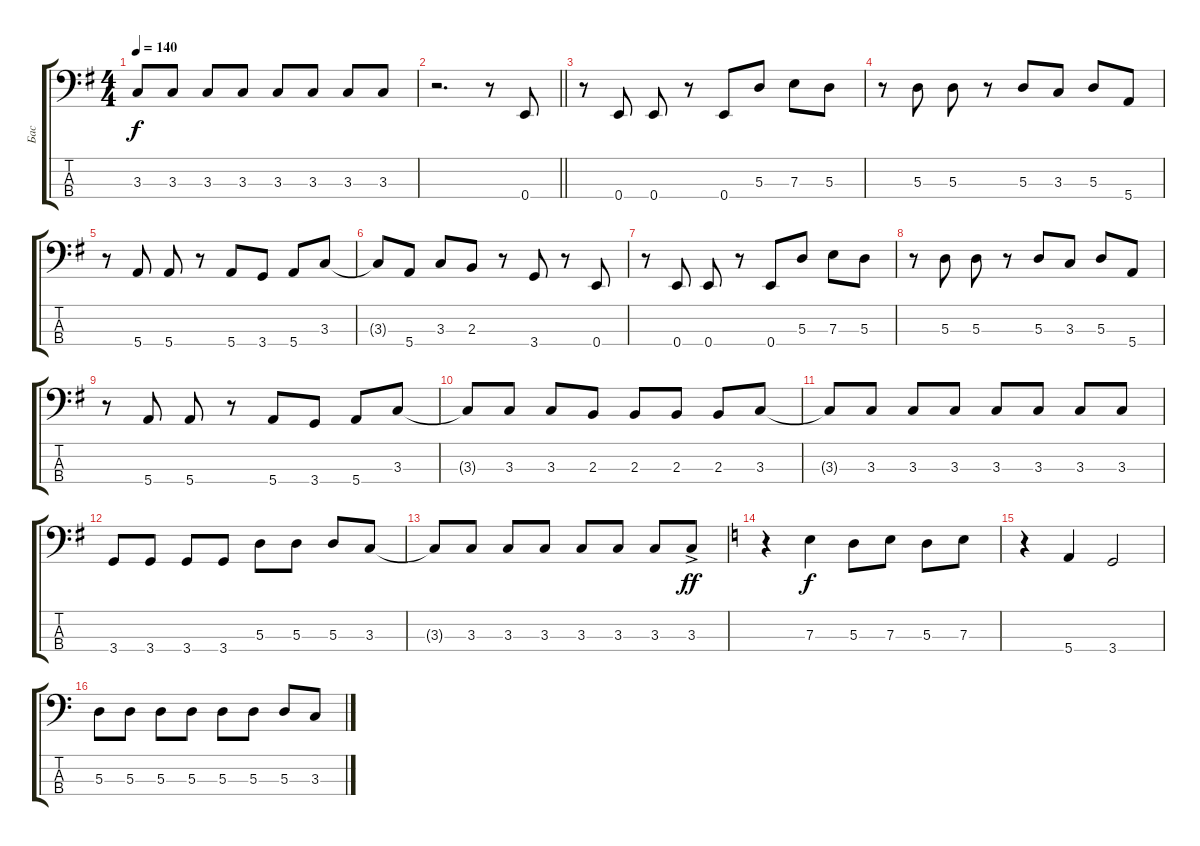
\track ("Бас" "Бас") {instrument electricbassfinger}
\staff {score tabs}
\tuning (G2 D2 A1 E1) {hide}
\ts (4 4)
\tempo 140
\clef f4
\ks g
3.3.8{dy f} 3.3.8 3.3.8 3.3.8 3.3.8 3.3.8 3.3.8 3.3.8 |
\barLineRight lightlight
r.2{d} r.8 0.4.8 |
r.8 0.4.8 0.4.8 r.8 0.4.8 5.3.8 7.3.8 5.3.8 |
r.8 5.3.8 5.3.8 r.8 5.3.8 3.3.8 5.3.8 5.4.8 |
r.8 5.4.8 5.4.8 r.8 5.4.8 3.4.8 5.4.8 3.3.8 |
3.3{t}.8 5.4.8 3.3.8 2.3.8 r.8 3.4.8 r.8 0.4.8 |
r.8 0.4.8 0.4.8 r.8 0.4.8 5.3.8 7.3.8 5.3.8 |
r.8 5.3.8 5.3.8 r.8 5.3.8 3.3.8 5.3.8 5.4.8 |
r.8 5.4.8 5.4.8 r.8 5.4.8 3.4.8 5.4.8 3.3.8 |
3.3{t}.8 3.3.8 3.3.8 2.3.8 2.3.8 2.3.8 2.3.8 3.3.8 |
3.3{t}.8 3.3.8 3.3.8 3.3.8 3.3.8 3.3.8 3.3.8 3.3.8 |
3.4.8 3.4.8 3.4.8 3.4.8 5.3.8 5.3.8 5.3.8 3.3.8 |
3.3{t}.8 3.3.8 3.3.8 3.3.8 3.3.8 3.3.8 3.3.8 3.3{ac}.8{dy ff} |
\ks c
r.4 7.3.4{dy f} 5.3.8 7.3.8 5.3.8 7.3.8 |
r.4 5.4.4 3.4.2 |
5.3.8 5.3.8 5.3.8 5.3.8 5.3.8 5.3.8 5.3.8 3.3.8
